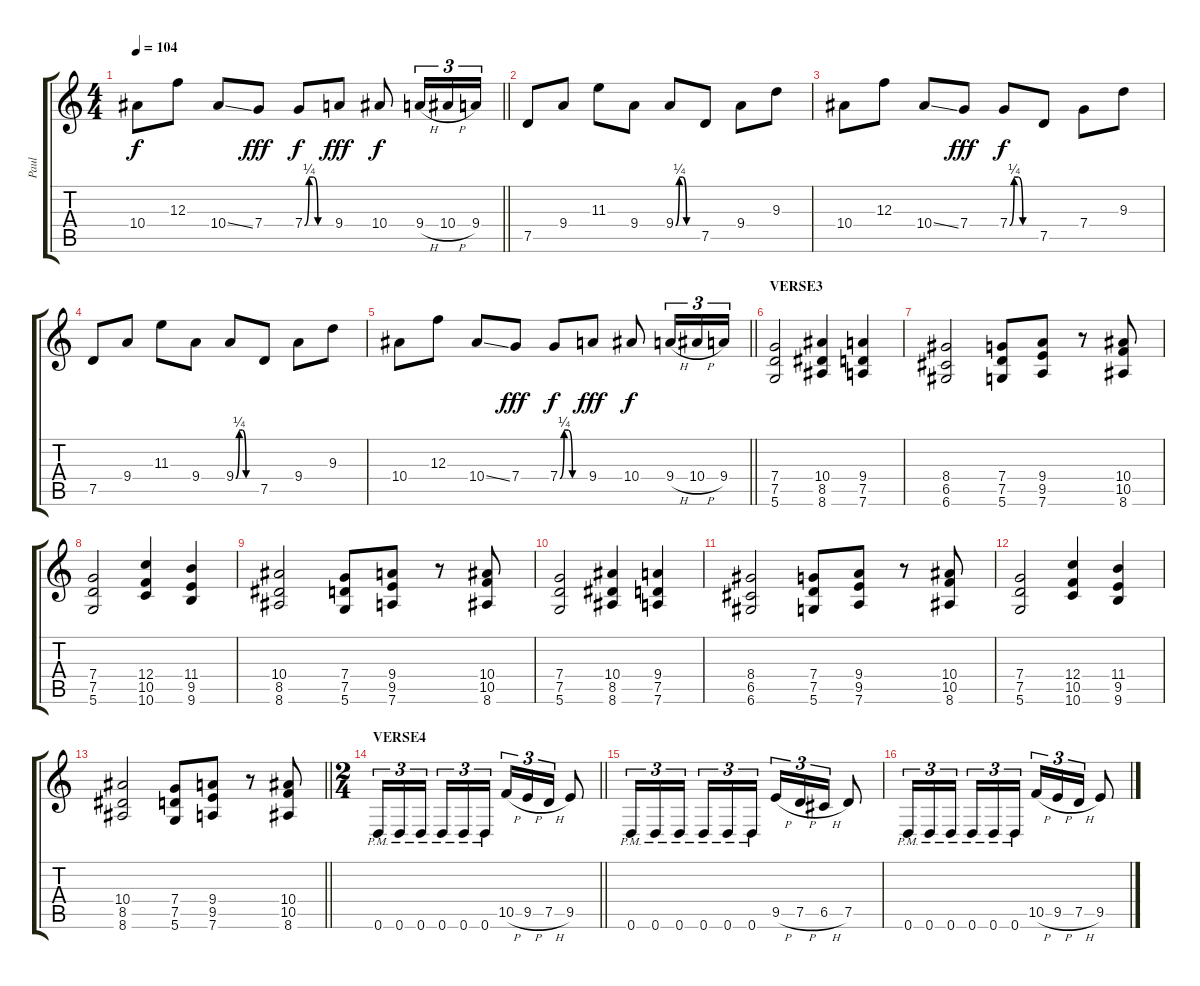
\track ("Paul" "Paul") {instrument distortionguitar}
\staff {score tabs}
\tuning (D4 A3 F3 C3 G2 D2) {hide}
\ts (4 4)
\tempo 104
\clef g2
\barLineRight lightlight
\ks c
10.4.8{dy f} 12.3.8 10.4{ss}.8 7.4.8{dy fff} 7.4{be (custom 0 0 10 1 20 1 30 0 60 0)}.8{dy f} 9.4.8{dy fff} 10.4.8{dy f} 9.4{h}.16{tu (3 2)} 10.4{h}.16{tu (3 2)} 9.4.16{tu (3 2)} |
7.5.8 9.4.8 11.3.8 9.4.8 9.4{be (custom 0 0 10 1 20 1 30 0 60 0)}.8 7.5.8 9.4.8 9.3.8 |
10.4.8 12.3.8 10.4{ss}.8 7.4.8{dy fff} 7.4{be (custom 0 0 10 1 20 1 30 0 60 0)}.8{dy f} 7.5.8 7.4.8 9.3.8 |
7.5.8 9.4.8 11.3.8 9.4.8 9.4{be (custom 0 0 10 1 20 1 30 0 60 0)}.8 7.5.8 9.4.8 9.3.8 |
\barLineRight lightlight
10.4.8 12.3.8 10.4{ss}.8 7.4.8{dy fff} 7.4{be (custom 0 0 10 1 20 1 30 0 60 0)}.8{dy f} 9.4.8{dy fff} 10.4.8{dy f} 9.4{h}.16{tu (3 2)} 10.4{h}.16{tu (3 2)} 9.4.16{tu (3 2)} |
\section ("" "VERSE3")
(7.4 7.5 5.6).2{instrument distortionguitar} (10.4 8.5 8.6).4 (9.4 7.5 7.6).4 |
(8.4 6.5 6.6).2 (7.4 7.5 5.6).8 (9.4 9.5 7.6).8 r.8 (10.4 10.5 8.6).8 |
(7.4 7.5 5.6).2 (12.4 10.5 10.6).4 (11.4 9.5 9.6).4 |
(10.4 8.5 8.6).2 (7.4 7.5 5.6).8 (9.4 9.5 7.6).8 r.8 (10.4 10.5 8.6).8 |
(7.4 7.5 5.6).2 (10.4 8.5 8.6).4 (9.4 7.5 7.6).4 |
(8.4 6.5 6.6).2 (7.4 7.5 5.6).8 (9.4 9.5 7.6).8 r.8 (10.4 10.5 8.6).8 |
(7.4 7.5 5.6).2 (12.4 10.5 10.6).4 (11.4 9.5 9.6).4 |
\barLineRight lightlight
(10.4 8.5 8.6).2 (7.4 7.5 5.6).8 (9.4 9.5 7.6).8 r.8 (10.4 10.5 8.6).8 |
\ts (2 4)
\section ("" "VERSE4")
\barLineRight lightlight
0.6{pm}.16{tu (3 2)} 0.6{pm}.16{tu (3 2)} 0.6{pm}.16{tu (3 2) beam splitsecondary} 0.6{pm}.16{tu (3 2)} 0.6{pm}.16{tu (3 2)} 0.6{pm}.16{tu (3 2)} 10.5{h}.16{tu (3 2)} 9.5{h}.16{tu (3 2)} 7.5{h}.16{tu (3 2)} 9.5.8 |
0.6{pm}.16{tu (3 2)} 0.6{pm}.16{tu (3 2)} 0.6{pm}.16{tu (3 2) beam splitsecondary} 0.6{pm}.16{tu (3 2)} 0.6{pm}.16{tu (3 2)} 0.6{pm}.16{tu (3 2)} 9.5{h}.16{tu (3 2)} 7.5{h}.16{tu (3 2)} 6.5{h}.16{tu (3 2)} 7.5.8 |
0.6{pm}.16{tu (3 2)} 0.6{pm}.16{tu (3 2)} 0.6{pm}.16{tu (3 2) beam splitsecondary} 0.6{pm}.16{tu (3 2)} 0.6{pm}.16{tu (3 2)} 0.6{pm}.16{tu (3 2)} 10.5{h}.16{tu (3 2)} 9.5{h}.16{tu (3 2)} 7.5{h}.16{tu (3 2)} 9.5.8
